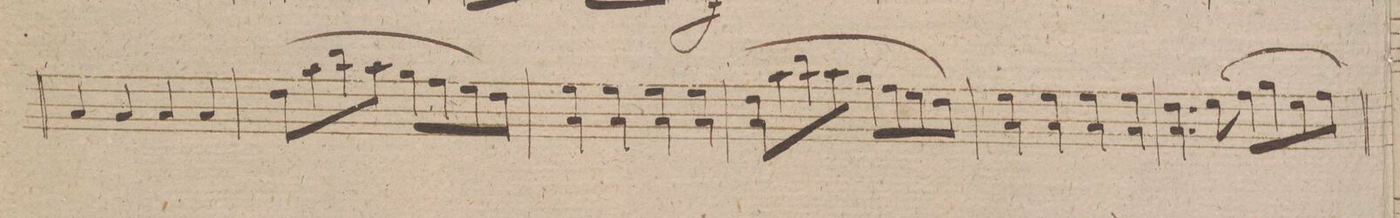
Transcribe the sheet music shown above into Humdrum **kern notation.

**kern	**dynam
*I"Viola.	*
*clefC3	*
*k[f#c#g#d#]	*
*met(c)	*
*M4/4	*
4B/	.
4B/	.
4B/	.
4B/	.
=302	=302
(>8e\L	.
8b\	.
8cc#\	.
8b\J	.
8a\L	.
8g#\	.
8f#\	.
8e\J)	.
=303	=303
4f#\ 4B\	.
4f#\ 4B\	.
4f#\ 4B\	.
4f#\ 4B\	.
=304	=304
(>8e\L 8B\	.
8b\	.
8cc#\	.
8b\J	.
8a\L	.
8g#\	.
8f#\	.
8e\J)	.
=305	=305
4f#\ 4B\	.
4f#\ 4B\	.
4f#\ 4B\	.
4f#\ 4B\	.
=306	=306
4.e\ 4.B\	.
8f#\	.
(>8g#\L	.
8a\	.
8f#\	.
8g#\J)	.
=307	=307
*-	*-
